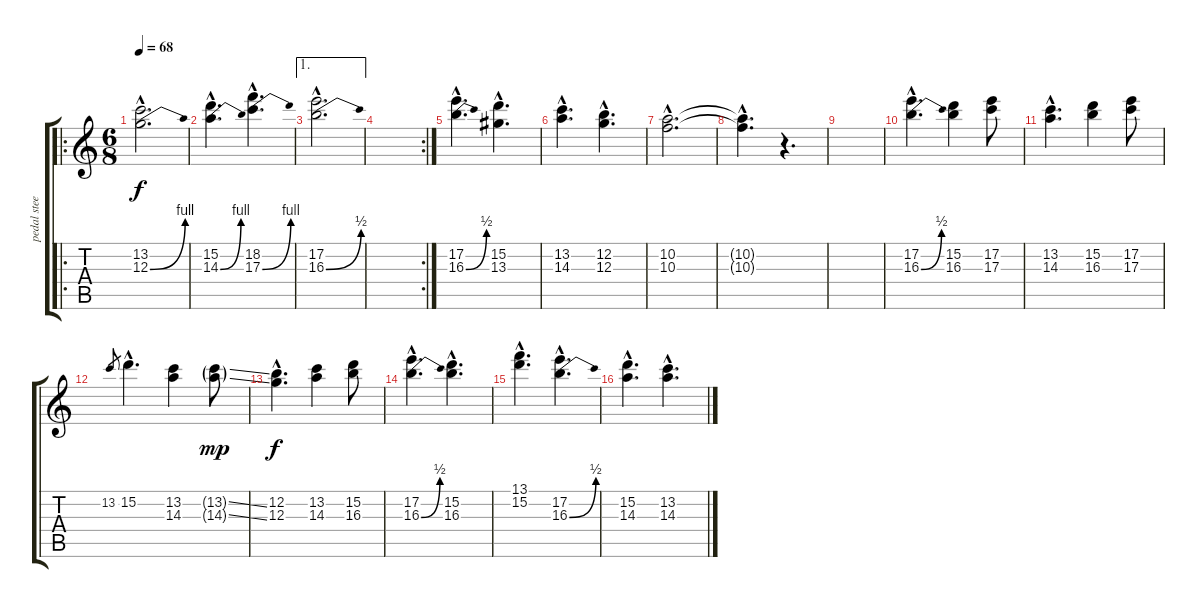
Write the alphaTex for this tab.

\track ("pedal steel" "pedal stee") {instrument banjo}
\staff {score tabs}
\tuning (E4 B3 G3 D3 A2 E2) {hide}
\displaytranspose 12
\ro
\ts (6 8)
\tempo 68
\clef g2
\ks c
(13.2{hac} 12.3{be (bend 0 0 60 4) hac}).2{d dy f} |
(15.2{hac} 14.3{be (bend 0 0 60 4) hac}).4{d} (18.2{hac} 17.3{be (bend 0 0 60 4) hac}).4{d} |
\ae 1
(17.2{hac} 16.3{be (bend 0 0 60 2) hac}).2{d} |
\rc 2
|
(17.2{hac} 16.3{be (bend 0 0 60 2) hac}).4{d} (15.2{hac} 13.3{hac}).4{d} |
(13.2{hac} 14.3{hac}).4{d} (12.2{hac} 12.3{hac}).4{d} |
(10.2{hac} 10.3{hac}).2{d} |
(10.2{hac t} 10.3{hac t}).4{d} r.4{d} |
|
(17.2{hac} 16.3{be (bend 0 0 60 2) hac}).4{d} (15.2 16.3).4 (17.2 17.3).8 |
(13.2{hac} 14.3{hac}).4{d} (15.2 16.3).4 (17.2 17.3).8 |
13.2.8{gr} 15.2{hac}.4{d} (13.2 14.3).4 (13.2{ss g} 14.3{ss g}).8{dy mp} |
(12.2{hac} 12.3{hac}).4{d dy f} (13.2 14.3).4 (15.2 16.3).8 |
(17.2{hac} 16.3{be (bend 0 0 60 2) hac}).4{d} (15.2{hac} 16.3{hac}).4{d} |
(13.1{hac} 15.2{hac}).4{d} (17.2{hac} 16.3{be (bend 0 0 60 2) hac}).4{d} |
(15.2{hac} 14.3{hac}).4{d} (13.2{hac} 14.3{hac}).4{d}
